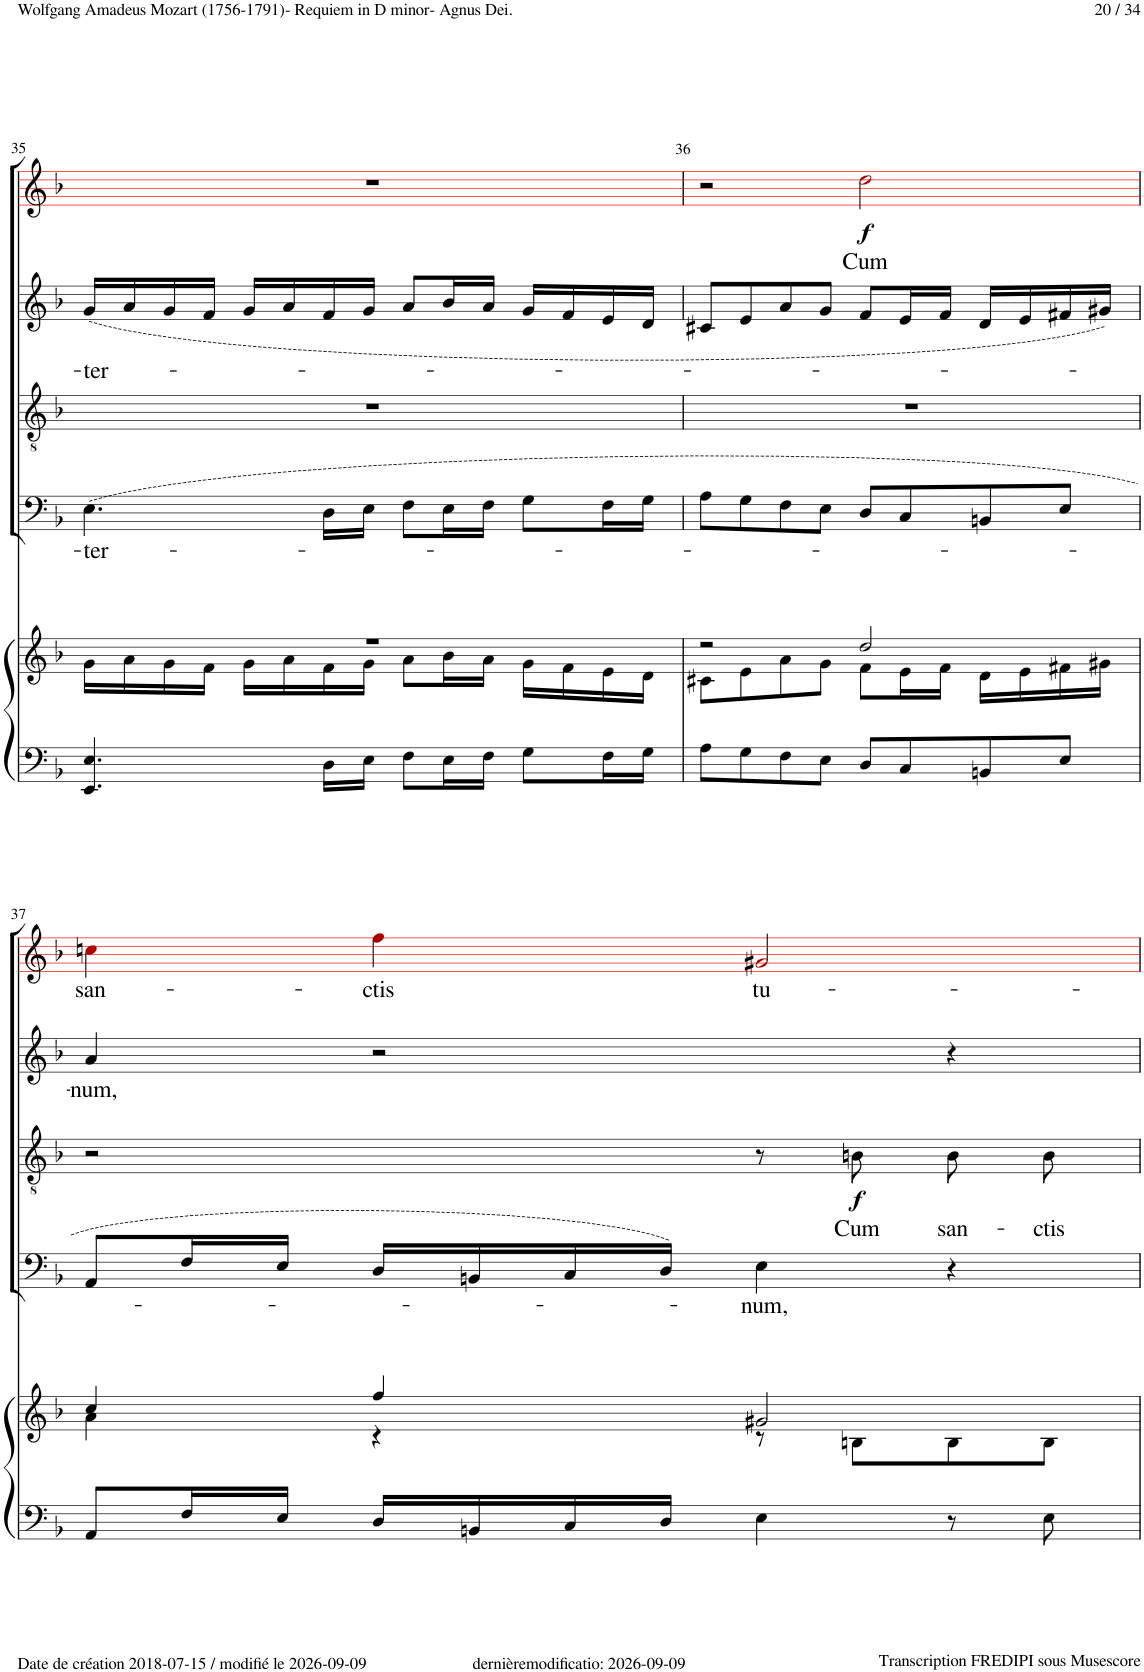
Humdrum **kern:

**kern	**kern	**kern	**text	**kern	**text	**dynam	**kern	**text	**kern	**text	**dynam
*part5	*part5	*part4	*part4	*part3	*part3	*part3	*part2	*part2	*part1	*part1	*part1
*staff6	*staff5	*staff4	*staff4	*staff3	*staff3	*staff3	*staff2	*staff2	*staff1	*staff1	*staff1
*I"Piano	*	*I"Bass	*	*I"Tenor	*	*	*I"Alto	*	*I"Soprano	*	*
*I'Pno	*	*	*	*	*	*	*	*	*	*	*
!!LO:PB:g=z
*clefF4	*clefG2	*clefF4	*	*clefGv2	*	*	*clefG2	*	*clefG2	*	*
*	*	*	*	*	*	*	*	*	*ITrd1c2	*	*
*k[b-]	*k[b-]	*k[b-]	*	*k[b-]	*	*	*k[b-]	*	*k[b-]	*	*
*M4/4	*M4/4	*M4/4	*	*M4/4	*	*	*M4/4	*	*M4/4	*	*
*met(c)	*met(c)	*met(c)	*	*met(c)	*	*	*met(c)	*	*met(c)	*	*
=35	=35	=35	=35	=35	=35	=35	=35	=35	=35	=35	=35
*	*^	*	*	*	*	*	*	*	*	*	*
!	!	!	!	!LO:LY:b	!	!	!	!	!LO:LY:b	!	!	!
4.EE/ 4.E/	1r	16g\LL	(4.E!\	-ter-	1r	.	.	(16g!/LL	-ter-	1r	.	.
.	.	16a\	.	.	.	.	.	16a!/	.	.	.	.
.	.	16g\	.	.	.	.	.	16g!/	.	.	.	.
.	.	16f\JJ	.	.	.	.	.	16f!/JJ	.	.	.	.
.	.	16g\LL	.	.	.	.	.	16g!/LL	.	.	.	.
.	.	16a\	.	.	.	.	.	16a!/	.	.	.	.
16D\LL	.	16f\	16D!\LL	.	.	.	.	16f!/	.	.	.	.
16E\JJ	.	16g\JJ	16E!\JJ	.	.	.	.	16g!/JJ	.	.	.	.
8F\L	.	8a\L	8F!\L	.	.	.	.	8a!/L	.	.	.	.
16E\L	.	16b-\L	16E!\L	.	.	.	.	16b-!/L	.	.	.	.
16F\JJ	.	16a\JJ	16F!\JJ	.	.	.	.	16a!/JJ	.	.	.	.
8G\L	.	16g\LL	8G!\L	.	.	.	.	16g!/LL	.	.	.	.
.	.	16f\	.	.	.	.	.	16f!/	.	.	.	.
16F\L	.	16e\	16F!\L	.	.	.	.	16e!/	.	.	.	.
16G\JJ	.	16d\JJ	16G!\JJ	.	.	.	.	16d!/JJ	.	.	.	.
=36	=36	=36	=36	=36	=36	=36	=36	=36	=36	=36	=36	=36
8A\L	2r	8c#X\L	8A!\L	.	1r	.	.	8c#X!/L	.	2r	.	.
8G\	.	8e\	8G!\	.	.	.	.	8e!/	.	.	.	.
8F\	.	8a\	8F!\	.	.	.	.	8a!/	.	.	.	.
8E\J	.	8g\J	8E!\J	.	.	.	.	8g!/J	.	.	.	.
!	!	!	!	!	!	!	!	!	!	!	!LO:LY:b	!LO:DY:b
8D/L	2dd/	8f\L	8D!/L	.	.	.	.	8f!/L	.	2dd!i\	Cum	f
8C/	.	16e\L	8C!/	.	.	.	.	16e!/L	.	.	.	.
.	.	16f\JJ	.	.	.	.	.	16f!/JJ	.	.	.	.
8BBn/	.	16d\LL	8BBn!/	.	.	.	.	16d!/LL	.	.	.	.
.	.	16e\	.	.	.	.	.	16e!/	.	.	.	.
8E/J	.	16f#X\	8E!/J	.	.	.	.	16f#X!/	.	.	.	.
.	.	16g#X\JJ	.	.	.	.	.	16g#X!/JJ)	.	.	.	.
!!LO:LB:g=z
=37	=37	=37	=37	=37	=37	=37	=37	=37	=37	=37	=37	=37
!	!	!	!	!	!	!	!	!	!LO:LY:b	!	!LO:LY:b	!
8AA/L	4cc/	4a\	8AA!/L	.	2r	.	.	4a!/	-num,	4ccn!i\	san-	.
16F/L	.	.	16F!/L	.	.	.	.	.	.	.	.	.
16E/JJ	.	.	16E!/JJ	.	.	.	.	.	.	.	.	.
!	!	!	!	!	!	!	!	!	!	!	!LO:LY:b	!
16D/LL	4ff/	4r	16D!/LL	.	.	.	.	2r	.	4ff!i\	-ctis	.
16BBn/	.	.	16BBn!/	.	.	.	.	.	.	.	.	.
16C/	.	.	16C!/	.	.	.	.	.	.	.	.	.
16D/JJ	.	.	16D!/JJ)	.	.	.	.	.	.	.	.	.
!	!	!	!	!LO:LY:b	!	!	!	!	!	!	!LO:LY:b	!
4E\	2g#X/	8r	4E!\	-num,	8r	.	.	.	.	2g#X!i/	tu-	.
!	!	!	!	!	!	!LO:LY:b	!LO:DY:b	!	!	!	!	!
.	.	8Bn\L	.	.	8Bn!\	Cum	f	.	.	.	.	.
!	!	!	!	!	!	!LO:LY:b	!	!	!	!	!	!
8r	.	8B\	4r	.	8B!\L	san-	.	4r	.	.	.	.
!	!	!	!	!	!	!LO:LY:b	!	!	!	!	!	!
8E\	.	8B\J	.	.	8B!\J	-ctis	.	.	.	.	.	.
*	*v	*v	*	*	*	*	*	*	*	*	*	*
=	=	=	=	=	=	=	=	=	=	=	=
*-	*-	*-	*-	*-	*-	*-	*-	*-	*-	*-	*-
